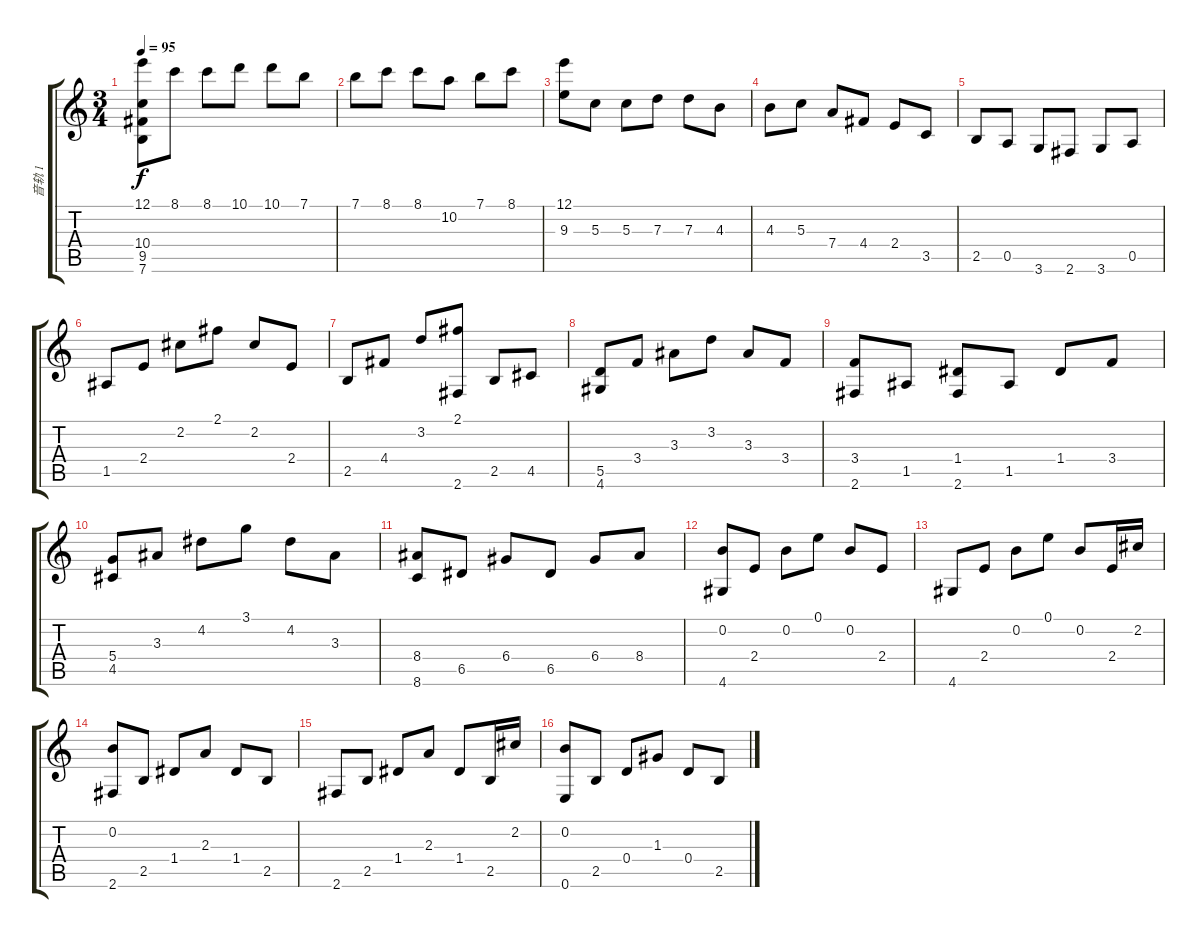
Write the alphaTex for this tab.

\track ("音轨 1" "音轨 1") {instrument acousticguitarnylon}
\staff {score tabs}
\tuning (E4 B3 G3 D3 A2 E2) {hide}
\ts (3 4)
\tempo 95
\clef g2
\ks c
(12.1 10.4 9.5 7.6).8{dy f} 8.1.8 8.1.8 10.1.8 10.1.8 7.1.8 |
7.1.8 8.1.8 8.1.8 10.2.8 7.1.8 8.1.8 |
(12.1 9.3).8 5.3.8 5.3.8 7.3.8 7.3.8 4.3.8 |
4.3.8 5.3.8 7.4.8 4.4.8 2.4.8 3.5.8 |
2.5.8 0.5.8 3.6.8 2.6.8 3.6.8 0.5.8 |
1.5.8 2.4.8 2.2.8 2.1.8 2.2.8 2.4.8 |
2.5.8 4.4.8 3.2.8 (2.1 2.6).8 2.5.8 4.5.8 |
(5.5 4.6).8 3.4.8 3.3.8 3.2.8 3.3.8 3.4.8 |
(3.4 2.6).8 1.5.8 (1.4 2.6).8 1.5.8 1.4.8 3.4.8 |
(5.4 4.5).8 3.3.8 4.2.8 3.1.8 4.2.8 3.3.8 |
(8.4 8.6).8 6.5.8 6.4.8 6.5.8 6.4.8 8.4.8 |
(0.2 4.6).8 2.4.8 0.2.8 0.1.8 0.2.8 2.4.8 |
4.6.8 2.4.8 0.2.8 0.1.8 0.2.8 2.4.16 2.2.16 |
(0.2 2.6).8 2.5.8 1.4.8 2.3.8 1.4.8 2.5.8 |
2.6.8 2.5.8 1.4.8 2.3.8 1.4.8 2.5.16 2.2.16 |
(0.2 0.6).8 2.5.8 0.4.8 1.3.8 0.4.8 2.5.8
